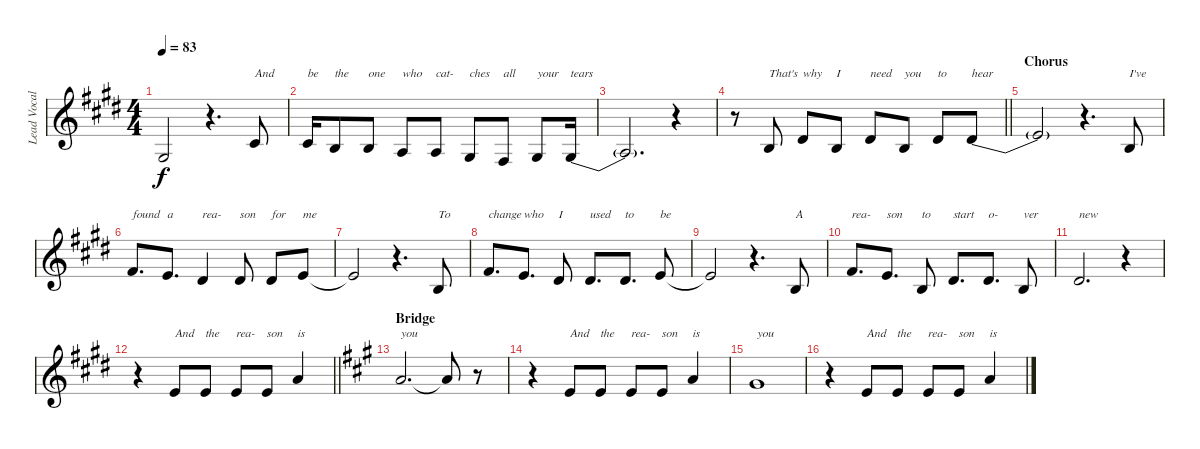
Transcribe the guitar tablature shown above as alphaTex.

\track ("Lead Vocals" "Lead Vocal") {instrument choiraahs}
\staff {score}
\tuning (D4 B3 G3 D3 G2 D2) {hide}
\ts (4 4)
\tempo 83
\clef g2
\ks e
1.3{t}.2{dy f} r.4{d} 2.2.8{txt "And"} |
2.2.16{txt "be"} 0.2.8{txt "the"} 0.2.8{txt "one"} 2.3.8{txt "who"} 2.3.8{txt "cat-"} 1.3.8{txt "ches"} 4.4.8{txt "all"} 1.3.8{txt "your"} 1.3{be (custom 0 0 5 0 10 2 60 2)}.16{txt "tears"} |
1.3{t}.2{d} r.4 |
\barLineRight lightlight
r.8 0.2.8{txt "That's"} 1.1.8{txt "why"} 0.2.8{txt "I"} 1.1.8{txt "need"} 0.2.8{txt "you"} 1.1.8{txt "to"} 1.1{be (custom 0 0 8 0 10 2 60 2)}.8{txt "hear"} |
\section ("" "Chorus")
1.1{t}.2 r.4{d} 0.2.8{txt "I've"} |
2.1{be (custom 0 4 25 4 30 0 60 0)}.8{d txt "found"} 2.1.8{d txt "a"} 1.1.4{txt "rea-"} 1.1.8{txt "son"} 1.1.8{txt "for"} 2.1.8{txt "me"} |
2.1{t}.2 r.4{d} 0.2.8{txt "To"} |
2.1{be (custom 0 4 25 4 30 0 60 0)}.8{d txt "change"} 2.1.8{d txt "who"} 1.1.8{txt "I"} 1.1.8{d txt "used"} 1.1.8{d txt "to"} 2.1.8{txt "be"} |
2.1{t}.2 r.4{d} 0.2.8{txt "A"} |
4.1.8{d txt "rea-"} 2.1.8{d txt "son"} 0.2.8{txt "to"} 1.1.8{d txt "start"} 1.1.8{d txt "o-"} 0.2.8{txt "ver"} |
1.1.2{d txt "new"} r.4 |
\barLineRight lightlight
r.4 2.1.8{txt "And"} 2.1.8{txt "the"} 2.1.8{txt "rea-"} 2.1.8{txt "son"} 7.1.4{txt "is"} |
\section ("" "Bridge")
\ks a
7.1.2{d txt "you"} 7.1{t}.8 r.8 |
r.4 2.1.8{txt "And"} 2.1.8{txt "the"} 2.1.8{txt "rea-"} 2.1.8{txt "son"} 6.1{be (custom 0 2 30 2 35 0 60 0)}.4{txt "is"} |
6.1.1{txt "you"} |
r.4 2.1.8{txt "And"} 2.1.8{txt "the"} 2.1.8{txt "rea-"} 2.1.8{txt "son"} 7.1.4{txt "is"}
